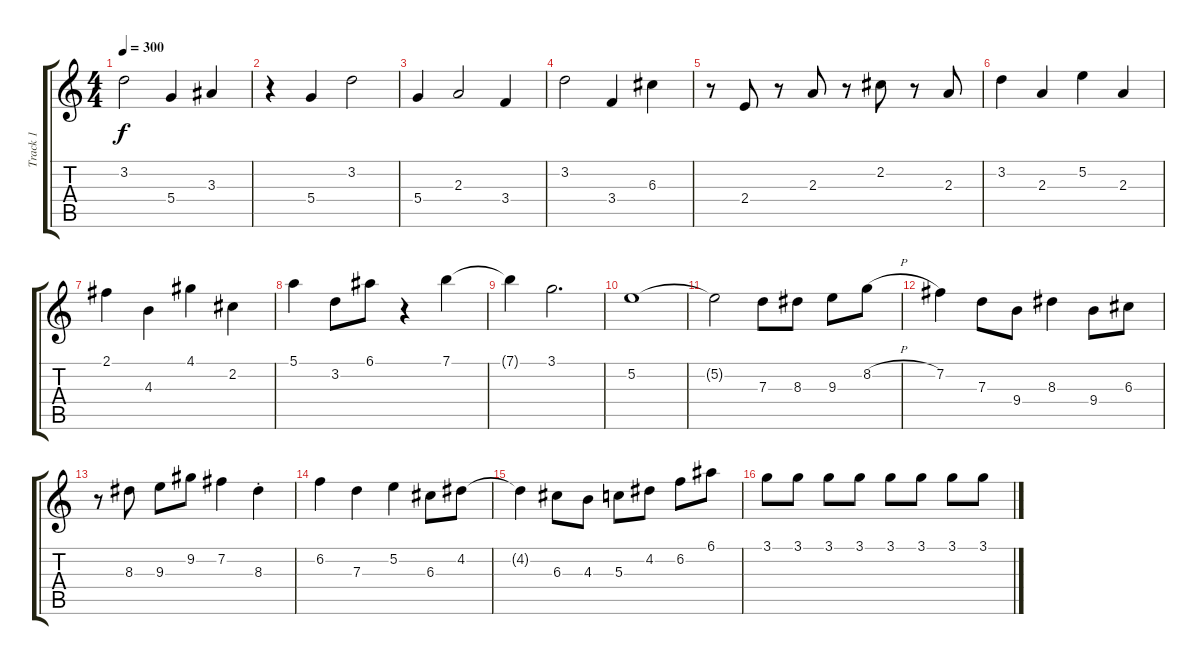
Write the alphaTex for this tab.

\track ("Track 1" "Track 1") {instrument electricguitarjazz}
\staff {score tabs}
\tuning (E4 B3 G3 D3 A2 E2) {hide}
\ts (4 4)
\tempo 300
\clef g2
\ks c
3.2.2{dy f} 5.4.4 3.3.4 |
r.4 5.4.4 3.2.2 |
5.4.4 2.3.2 3.4.4 |
3.2.2 3.4.4 6.3.4 |
r.8 2.4.8 r.8 2.3.8 r.8 2.2.8 r.8 2.3.8 |
3.2.4 2.3.4 5.2.4 2.3.4 |
2.1.4 4.3.4 4.1.4 2.2.4 |
5.1.4 3.2.8 6.1.8 r.4 7.1.4 |
7.1{t}.4 3.1.2{d} |
5.2.1 |
5.2{t}.2 7.3.8 8.3.8 9.3.8 8.2{h}.8 |
7.2.4 7.3.8 9.4.8 8.3.4 9.4.8 6.3.8 |
r.8 8.3.8 9.3.8 9.2.8 7.2.4 8.3{st}.4 |
6.2.4 7.3.4 5.2.4 6.3.8 4.2.8 |
4.2{t}.4 6.3.8 4.3.8 5.3.8 4.2.8 6.2.8 6.1.8 |
3.1.8{volume 8} 3.1.8 3.1.8 3.1.8 3.1.8{volume 4} 3.1.8 3.1.8 3.1.8
